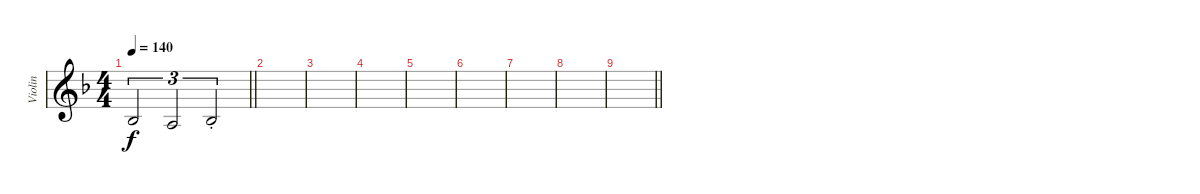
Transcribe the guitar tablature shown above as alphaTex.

\track ("Violin" "Violin") {instrument violin}
\staff {score}
\tuning (E4 B3 G3 D3 A2 E2) {hide}
\ts (4 4)
\tempo 140
\clef g2
\barLineRight lightlight
\ks dminor
3.3.2{tu (3 2) dy f} 2.3.2{tu (3 2)} 3.3{st}.2{tu (3 2)} |
|
|
|
|
|
|
|
\barLineRight lightlight
